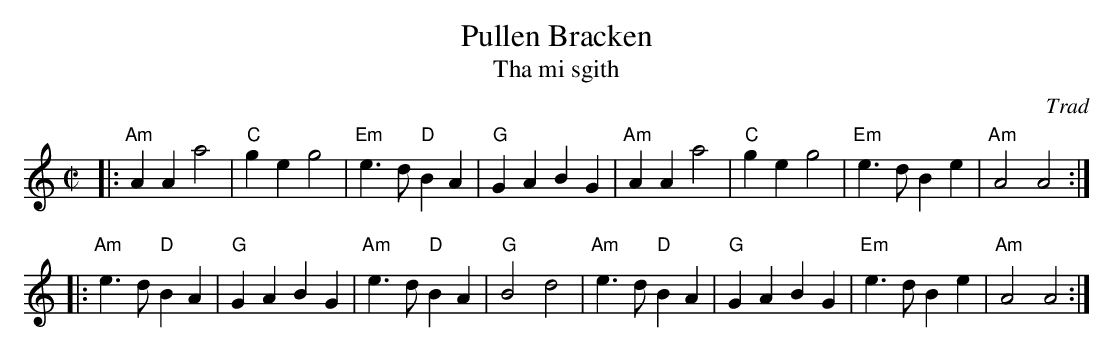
X:1
T: Pullen Bracken
T: Tha mi sgith
O: Trad
M: C|
L: 1/4
K: Am
|: "Am"AA     a2 | "C"ge g2 | "Em"e>d "D"BA | "G"GA BG | "Am"AA     a2 | "C"ge g2 | "Em"e>d Be | "Am"A2 A2 :|
|: "Am"e>d "D"BA | "G"GA BG | "Am"e>d "D"BA | "G"B2 d2 | "Am"e>d "D"BA | "G"GA BG | "Em"e>d Be | "Am"A2 A2 :|
